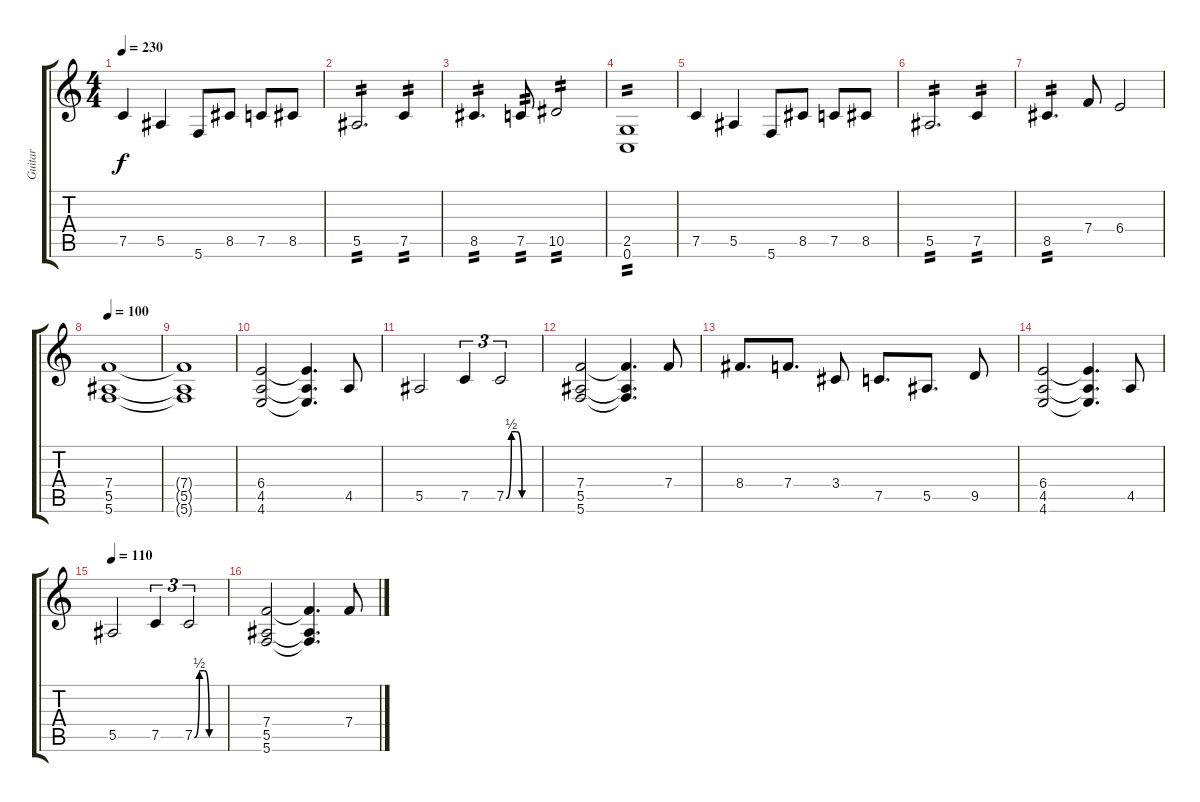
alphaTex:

\track ("Guitar" "Guitar") {instrument overdrivenguitar}
\staff {score tabs}
\tuning (C4 G3 Eb3 Bb2 F2 C2) {hide}
\ts (4 4)
\tempo 230
\clef g2
\ks c
7.5.4{dy f} 5.5.4 5.6.8 8.5.8 7.5.8 8.5.8 |
5.5.2{d tp 2} 7.5.4{tp 2} |
8.5.4{d tp 2} 7.5.8{tp 2} 10.5.2{tp 2} |
(2.5 0.6).1{tp 2} |
7.5.4 5.5.4 5.6.8 8.5.8 7.5.8 8.5.8 |
5.5.2{d tp 2} 7.5.4{tp 2} |
8.5.4{d tp 2} 7.4.8 6.4.2 |
\tempo 100
(7.4 5.5 5.6).1 |
(7.4{t} 5.5{t} 5.6{t}).1 |
(6.4 4.5 4.6).2 (6.4{t} 4.5{t} 4.6{t}).4{d} 4.5.8 |
5.5.2 7.5.4{tu (3 2)} 7.5{be (custom 0 0 10 2 20 2 30 0 60 0)}.2{tu (3 2)} |
(7.4 5.5 5.6).2 (7.4{t} 5.5{t} 5.6{t}).4{d} 7.4.8 |
8.4.8{d} 7.4.8{d} 3.4.8 7.5.8{d} 5.5.8{d} 9.5.8 |
(6.4 4.5 4.6).2 (6.4{t} 4.5{t} 4.6{t}).4{d} 4.5.8 |
\tempo 110
5.5.2 7.5.4{tu (3 2)} 7.5{be (custom 0 0 10 2 20 2 30 0 60 0)}.2{tu (3 2)} |
(7.4 5.5 5.6).2 (7.4{t} 5.5{t} 5.6{t}).4{d} 7.4.8
